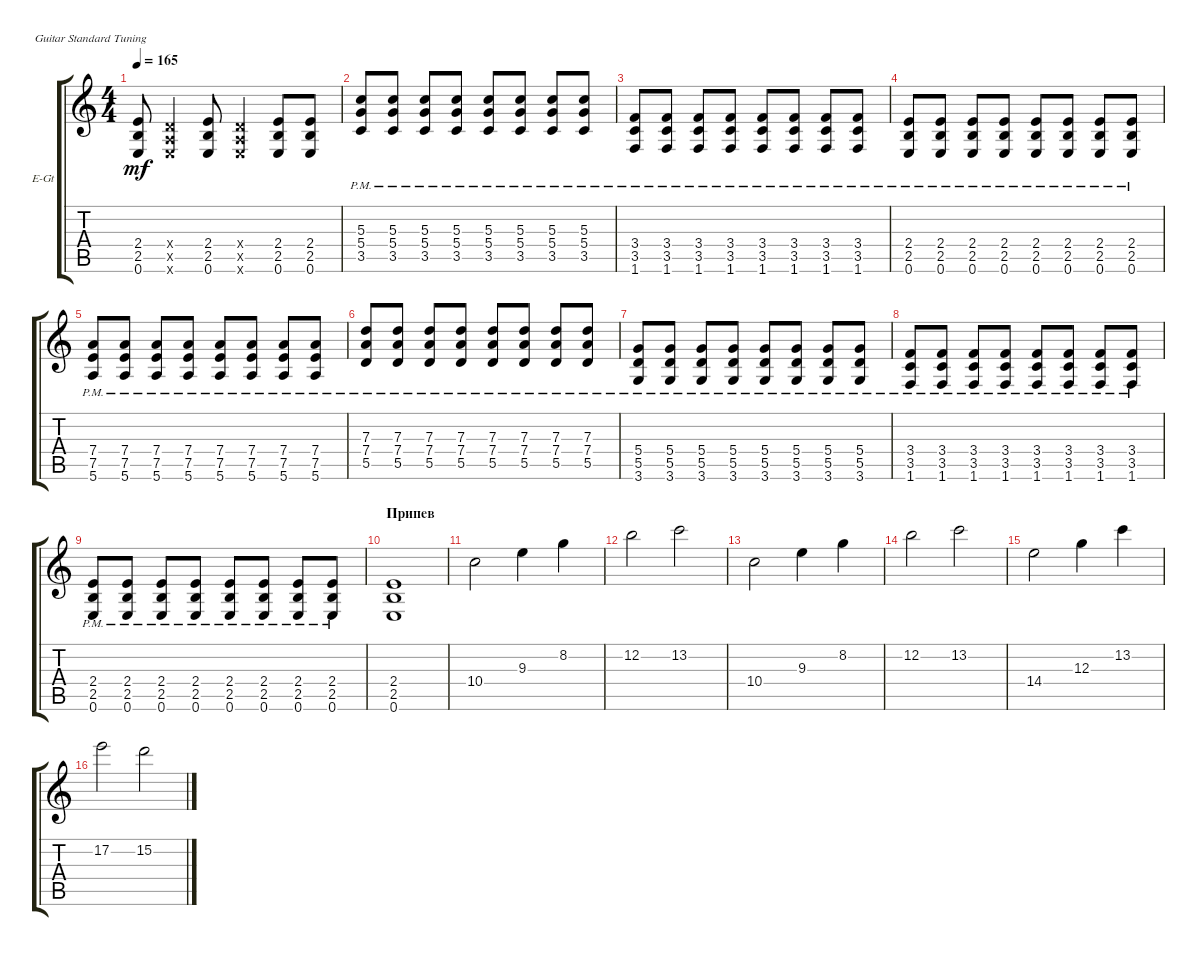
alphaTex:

\defaultSystemsLayout 4
\bracketExtendMode groupsimilarinstruments
\firstSystemTrackNameOrientation horizontal
\otherSystemsTrackNameOrientation horizontal
\track ("Dima Guitar" "E-Gt") {instrument distortionguitar}
\staff {score tabs}
\tuning (E4 B3 G3 D3 A2 E2)
\ts (4 4)
\tempo 165
\clef g2
\scale
0.333333
\ks c
(0.6 2.5 2.4).8{dy mf} (0.6{x} 0.5{x} 0.4{x}).4 (0.6 2.5 2.4).8 (0.6{x} 0.5{x} 0.4{x}).4 (2.4 2.5 0.6).8 (0.6 2.5 2.4).8 |
\scale
0.333333 (3.5{pm} 5.4{pm} 5.3{pm}).8 (5.3{pm} 5.4{pm} 3.5{pm}).8 (3.5{pm} 5.4{pm} 5.3{pm}).8 (5.3{pm} 5.4{pm} 3.5{pm}).8 (3.5{pm} 5.4{pm} 5.3{pm}).8 (5.3{pm} 5.4{pm} 3.5{pm}).8 (3.5{pm} 5.4{pm} 5.3{pm}).8 (5.3{pm} 5.4{pm} 3.5{pm}).8 |
\scale
0.333333 (1.6{pm} 3.5{pm} 3.4{pm}).8 (1.6{pm} 3.5{pm} 3.4{pm}).8 (1.6{pm} 3.5{pm} 3.4{pm}).8 (1.6{pm} 3.5{pm} 3.4{pm}).8 (1.6{pm} 3.5{pm} 3.4{pm}).8 (1.6{pm} 3.5{pm} 3.4{pm}).8 (1.6{pm} 3.5{pm} 3.4{pm}).8 (1.6{pm} 3.5{pm} 3.4{pm}).8 |
\scale
0.333333 (0.6{pm} 2.5{pm} 2.4{pm}).8 (0.6{pm} 2.5{pm} 2.4{pm}).8 (0.6{pm} 2.5{pm} 2.4{pm}).8 (0.6{pm} 2.5{pm} 2.4{pm}).8 (0.6{pm} 2.5{pm} 2.4{pm}).8 (0.6{pm} 2.5{pm} 2.4{pm}).8 (0.6{pm} 2.5{pm} 2.4{pm}).8 (0.6{pm} 2.5{pm} 2.4{pm}).8 |
\scale
0.333333 (5.6{pm} 7.5{pm} 7.4{pm}).8 (5.6{pm} 7.5{pm} 7.4{pm}).8 (5.6{pm} 7.5{pm} 7.4{pm}).8 (5.6{pm} 7.5{pm} 7.4{pm}).8 (5.6{pm} 7.5{pm} 7.4{pm}).8 (5.6{pm} 7.5{pm} 7.4{pm}).8 (5.6{pm} 7.5{pm} 7.4{pm}).8 (5.6{pm} 7.5{pm} 7.4{pm}).8 |
\scale
0.333333 (5.5{pm} 7.4{pm} 7.3{pm}).8 (5.5{pm} 7.4{pm} 7.3{pm}).8 (5.5{pm} 7.4{pm} 7.3{pm}).8 (5.5{pm} 7.4{pm} 7.3{pm}).8 (5.5{pm} 7.4{pm} 7.3{pm}).8 (5.5{pm} 7.4{pm} 7.3{pm}).8 (5.5{pm} 7.4{pm} 7.3{pm}).8 (5.5{pm} 7.4{pm} 7.3{pm}).8 |
\scale
0.333333 (5.5{pm} 3.6{pm} 5.4{pm}).8 (3.6{pm} 5.5{pm} 5.4{pm}).8 (3.6{pm} 5.5{pm} 5.4{pm}).8 (3.6{pm} 5.5{pm} 5.4{pm}).8 (3.6{pm} 5.5{pm} 5.4{pm}).8 (3.6{pm} 5.5{pm} 5.4{pm}).8 (3.6{pm} 5.5{pm} 5.4{pm}).8 (3.6{pm} 5.5{pm} 5.4{pm}).8 |
\scale
0.333333 (1.6{pm} 3.5{pm} 3.4{pm}).8 (1.6{pm} 3.5{pm} 3.4{pm}).8 (1.6{pm} 3.5{pm} 3.4{pm}).8 (1.6{pm} 3.5{pm} 3.4{pm}).8 (1.6{pm} 3.5{pm} 3.4{pm}).8 (1.6{pm} 3.5{pm} 3.4{pm}).8 (1.6{pm} 3.5{pm} 3.4{pm}).8 (1.6{pm} 3.5{pm} 3.4{pm}).8 |
\scale
0.333333 (0.6{pm} 2.5{pm} 2.4{pm}).8 (0.6{pm} 2.5{pm} 2.4{pm}).8 (0.6{pm} 2.5{pm} 2.4{pm}).8 (0.6{pm} 2.5{pm} 2.4{pm}).8 (0.6{pm} 2.5{pm} 2.4{pm}).8 (0.6{pm} 2.5{pm} 2.4{pm}).8 (0.6{pm} 2.5{pm} 2.4{pm}).8 (0.6{pm} 2.5{pm} 2.4{pm}).8 |
\section ("" "Припев")
\scale
0.333333 (0.6 2.5 2.4).1 |
\scale
0.333333 10.4.2 9.3.4 8.2.4 |
\scale
0.333333 12.2.2 13.2.2 |
\scale
0.333333 10.4.2 9.3.4 8.2.4 |
\scale
0.333333 12.2.2 13.2.2 |
\scale
0.333333 14.4.2 12.3.4 13.2.4 |
\scale
0.333333 17.2.2 15.2.2
